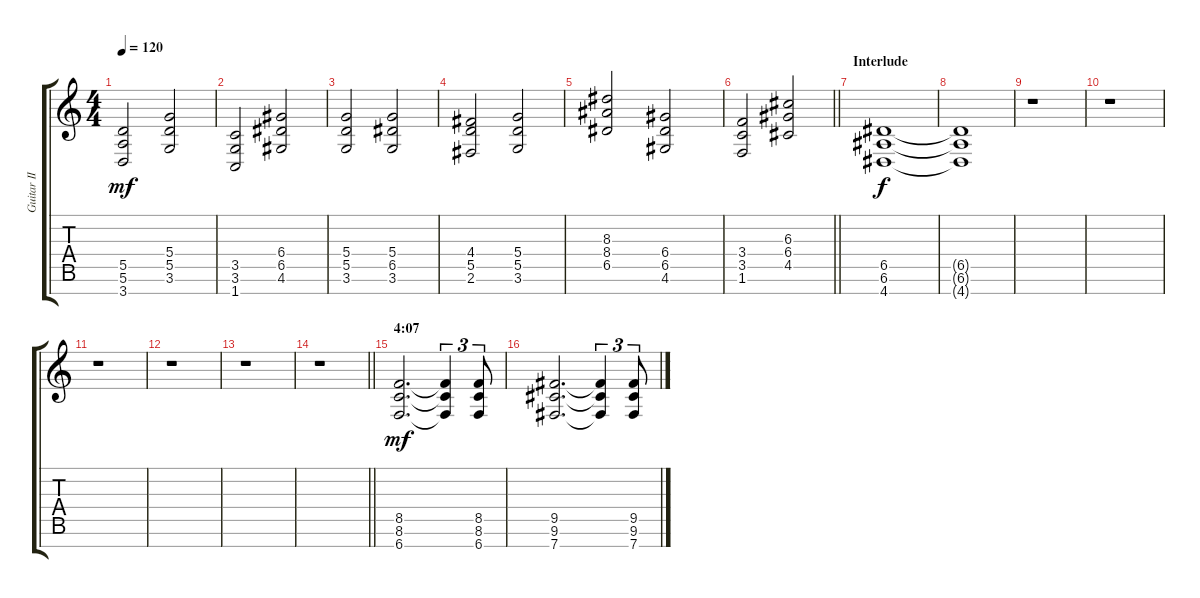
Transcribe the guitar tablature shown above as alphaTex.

\track ("Guitar II" "Guitar II") {instrument distortionguitar}
\staff {score tabs}
\tuning (E4 B3 G3 D3 A2 E2 B1) {hide}
\ts (4 4)
\tempo 120
\clef g2
\ks c
(5.5 5.6 3.7).2{dy mf} (5.4 5.5 3.6).2 |
(3.5 3.6 1.7).2 (6.4 6.5 4.6).2 |
(5.4 5.5 3.6).2 (5.4 6.5 3.6).2 |
(4.4 5.5 2.6).2 (5.4 5.5 3.6).2 |
(8.3 8.4 6.5).2 (6.4 6.5 4.6).2 |
\barLineRight lightlight
(3.4 3.5 1.6).2 (6.3 6.4 4.5).2 |
\section ("" "Interlude")
(6.5 6.6 4.7).1{dy f volume 2} |
(6.5{t} 6.6{t} 4.7{t}).1 |
r.1 |
r.1 |
r.1 |
r.1 |
r.1 |
\barLineRight lightlight
r.1{volume 14} |
\section ("" "4:07")
(8.5 8.6 6.7).2{d dy mf} (8.5{t} 8.6{t} 6.7{t}).4{tu (3 2)} (8.5 8.6 6.7).8{tu (3 2)} |
(9.5 9.6 7.7).2{d} (9.5{t} 9.6{t} 7.7{t}).4{tu (3 2)} (9.5 9.6 7.7).8{tu (3 2)}
